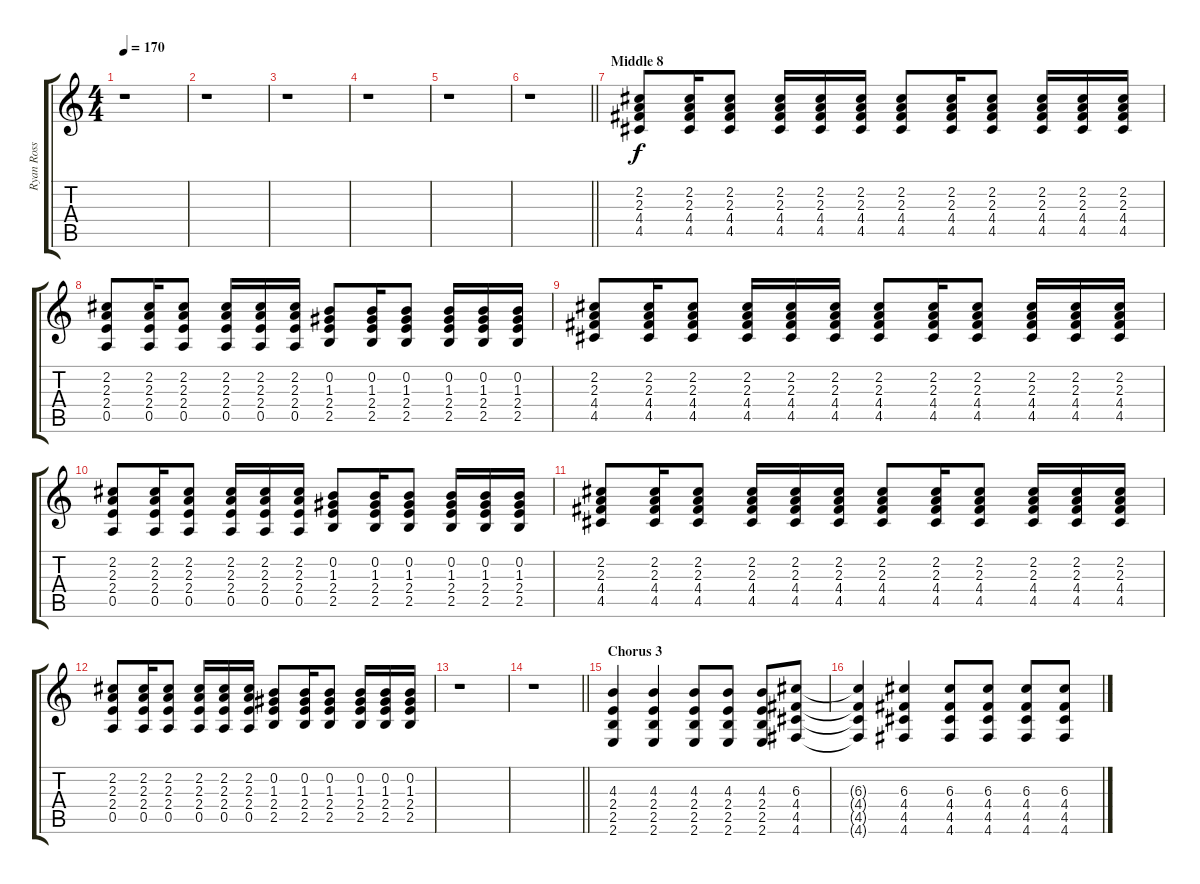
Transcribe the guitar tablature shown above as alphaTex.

\track ("Ryan Ross (Lead Guitar)" "Ryan Ross ") {instrument distortionguitar}
\staff {score tabs}
\tuning (E4 B3 G3 D3 A2 D2) {hide}
\ts (4 4)
\tempo 170
\clef g2
\ks c
r.1{dy f} |
r.1 |
r.1 |
r.1 |
r.1 |
\barLineRight lightlight
r.1 |
\section ("" "Middle 8")
(2.2 2.3 4.4 4.5).8{volume 8 instrument acousticguitarsteel} (2.2 2.3 4.4 4.5).16 (2.2 2.3 4.4 4.5).8 (2.2 2.3 4.4 4.5).16 (2.2 2.3 4.4 4.5).16 (2.2 2.3 4.4 4.5).16 (2.2 2.3 4.4 4.5).8 (2.2 2.3 4.4 4.5).16 (2.2 2.3 4.4 4.5).8 (2.2 2.3 4.4 4.5).16 (2.2 2.3 4.4 4.5).16 (2.2 2.3 4.4 4.5).16 |
(2.2 2.3 2.4 0.5).8 (2.2 2.3 2.4 0.5).16 (2.2 2.3 2.4 0.5).8 (2.2 2.3 2.4 0.5).16 (2.2 2.3 2.4 0.5).16 (2.2 2.3 2.4 0.5).16 (0.2 1.3 2.4 2.5).8 (0.2 1.3 2.4 2.5).16 (0.2 1.3 2.4 2.5).8 (0.2 1.3 2.4 2.5).16 (0.2 1.3 2.4 2.5).16 (0.2 1.3 2.4 2.5).16 |
(2.2 2.3 4.4 4.5).8 (2.2 2.3 4.4 4.5).16 (2.2 2.3 4.4 4.5).8 (2.2 2.3 4.4 4.5).16 (2.2 2.3 4.4 4.5).16 (2.2 2.3 4.4 4.5).16 (2.2 2.3 4.4 4.5).8 (2.2 2.3 4.4 4.5).16 (2.2 2.3 4.4 4.5).8 (2.2 2.3 4.4 4.5).16 (2.2 2.3 4.4 4.5).16 (2.2 2.3 4.4 4.5).16 |
(2.2 2.3 2.4 0.5).8 (2.2 2.3 2.4 0.5).16 (2.2 2.3 2.4 0.5).8 (2.2 2.3 2.4 0.5).16 (2.2 2.3 2.4 0.5).16 (2.2 2.3 2.4 0.5).16 (0.2 1.3 2.4 2.5).8 (0.2 1.3 2.4 2.5).16 (0.2 1.3 2.4 2.5).8 (0.2 1.3 2.4 2.5).16 (0.2 1.3 2.4 2.5).16 (0.2 1.3 2.4 2.5).16 |
(2.2 2.3 4.4 4.5).8 (2.2 2.3 4.4 4.5).16 (2.2 2.3 4.4 4.5).8 (2.2 2.3 4.4 4.5).16 (2.2 2.3 4.4 4.5).16 (2.2 2.3 4.4 4.5).16 (2.2 2.3 4.4 4.5).8 (2.2 2.3 4.4 4.5).16 (2.2 2.3 4.4 4.5).8 (2.2 2.3 4.4 4.5).16 (2.2 2.3 4.4 4.5).16 (2.2 2.3 4.4 4.5).16 |
(2.2 2.3 2.4 0.5).8 (2.2 2.3 2.4 0.5).16 (2.2 2.3 2.4 0.5).8 (2.2 2.3 2.4 0.5).16 (2.2 2.3 2.4 0.5).16 (2.2 2.3 2.4 0.5).16 (0.2 1.3 2.4 2.5).8 (0.2 1.3 2.4 2.5).16 (0.2 1.3 2.4 2.5).8 (0.2 1.3 2.4 2.5).16 (0.2 1.3 2.4 2.5).16 (0.2 1.3 2.4 2.5).16 |
r.1 |
\barLineRight lightlight
r.1 |
\section ("" "Chorus 3")
(4.3 2.4 2.5 2.6).4{volume 13 instrument distortionguitar} (4.3 2.4 2.5 2.6).4 (4.3 2.4 2.5 2.6).8 (4.3 2.4 2.5 2.6).8 (4.3 2.4 2.5 2.6).8 (6.3 4.4 4.5 4.6).8 |
(6.3{t} 4.4{t} 4.5{t} 4.6{t}).4 (6.3 4.4 4.5 4.6).4 (6.3 4.4 4.5 4.6).8 (6.3 4.4 4.5 4.6).8 (6.3 4.4 4.5 4.6).8 (6.3 4.4 4.5 4.6).8
